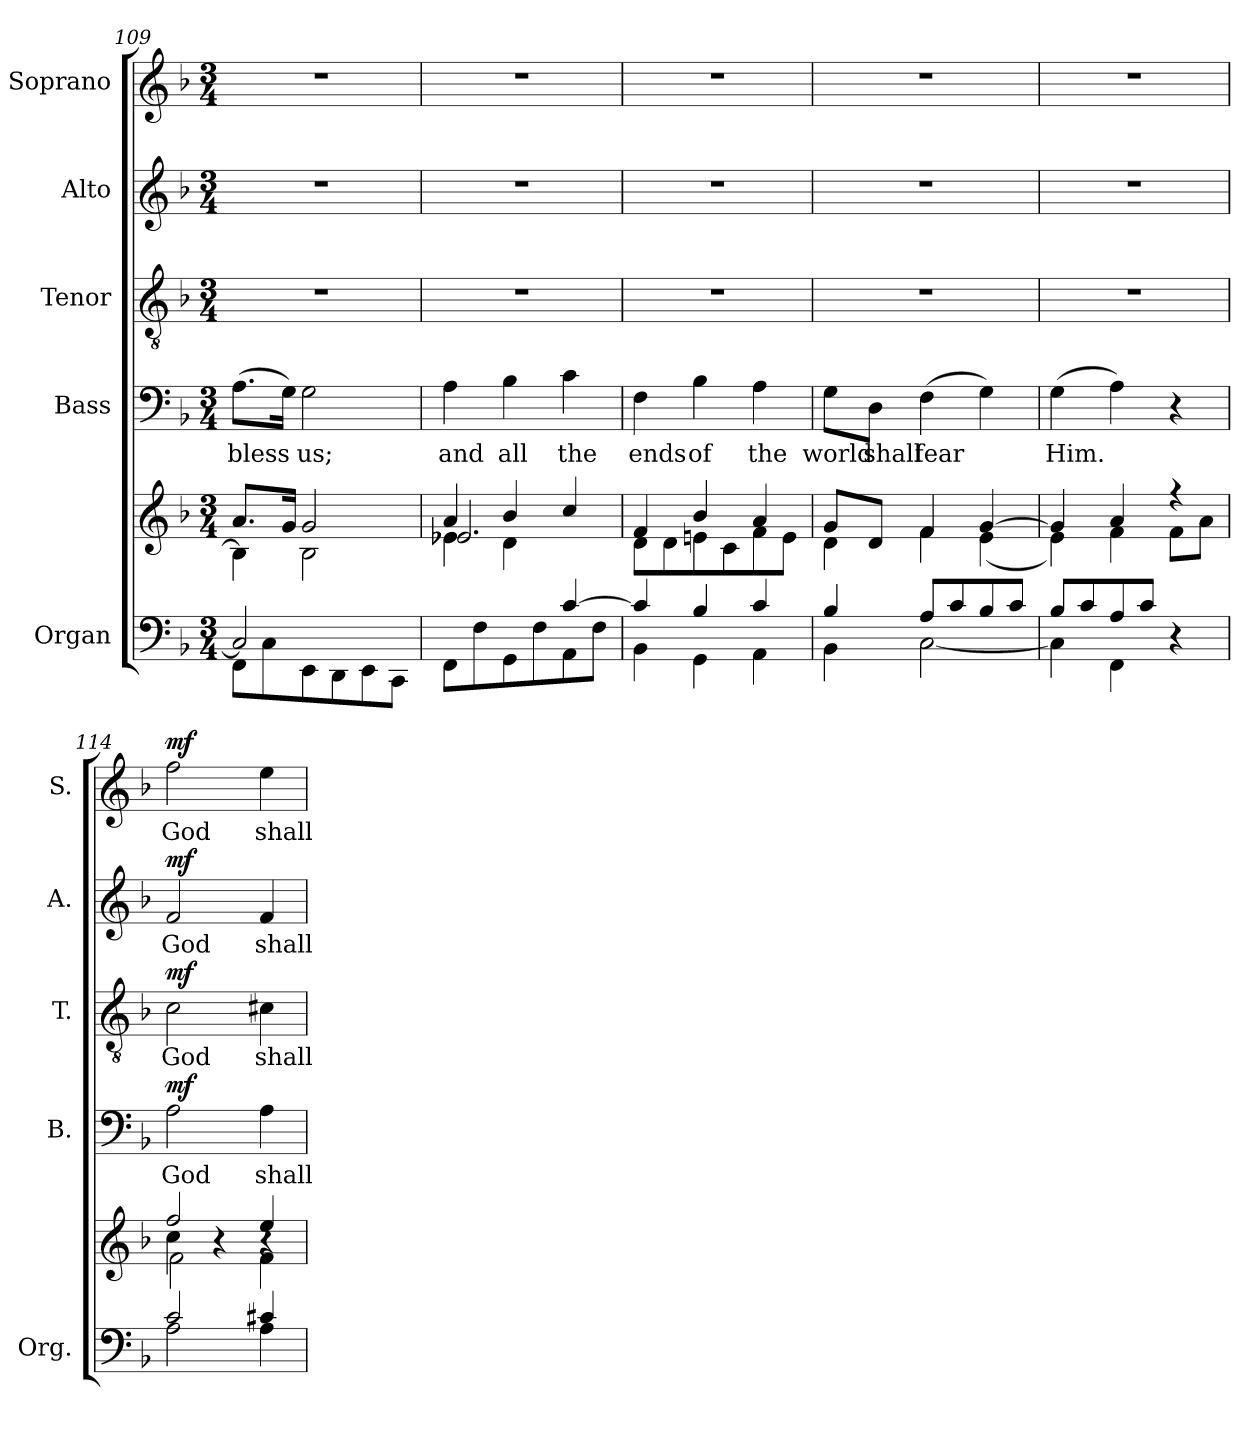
**kern	**kern	**kern	**text	**dynam	**kern	**text	**dynam	**kern	**text	**dynam	**kern	**text	**dynam
*part5	*part5	*part4	*part4	*part4	*part3	*part3	*part3	*part2	*part2	*part2	*part1	*part1	*part1
*staff6	*staff5	*staff4	*staff4	*staff4	*staff3	*staff3	*staff3	*staff2	*staff2	*staff2	*staff1	*staff1	*staff1
*I"Organ	*	*I"Bass	*	*	*I"Tenor	*	*	*I"Alto	*	*	*I"Soprano	*	*
*I'Org.	*	*I'B.	*	*	*I'T.	*	*	*I'A.	*	*	*I'S.	*	*
*clefF4	*clefG2	*clefF4	*	*	*clefGv2	*	*	*clefG2	*	*	*clefG2	*	*
*	*	*	*	*	*ITrd7c12	*	*	*	*	*	*	*	*
*k[b-]	*k[b-]	*k[b-]	*	*	*k[b-]	*	*	*k[b-]	*	*	*k[b-]	*	*
*F:	*F:	*F:	*	*	*F:	*	*	*F:	*	*	*F:	*	*
*M3/4	*M3/4	*M3/4	*	*	*M3/4	*	*	*M3/4	*	*	*M3/4	*	*
=109	=109	=109	=109	=109	=109	=109	=109	=109	=109	=109	=109	=109	=109
*^	*^	*	*	*	*	*	*	*	*	*	*	*	*
!	!	!	!	!	!LO:LY:b:color=#000000	!	!LO:N:vis=1	!	!	!LO:N:vis=1	!	!	!LO:N:vis=1	!	!
2Ci/]	8FFi\L	8.ai/L	4B-i\]	(8.Ai\L	bless	.	2.r	.	.	2.r	.	.	2.r	.	.
.	8Ci\	.	.	.	.	.	.	.	.	.	.	.	.	.	.
.	.	16gi/Jk	.	16Gi\Jk)	.	.	.	.	.	.	.	.	.	.	.
!	!	!	!	!	!LO:LY:b:color=#000000	!	!	!	!	!	!	!	!	!	!
.	8EEi\	2gi/	2B-i\	2Gi\	us;	.	.	.	.	.	.	.	.	.	.
.	8DDi\	.	.	.	.	.	.	.	.	.	.	.	.	.	.
4ryy	8EEi\	.	.	.	.	.	.	.	.	.	.	.	.	.	.
.	8CCi\J	.	.	.	.	.	.	.	.	.	.	.	.	.	.
=110	=110	=110	=110	=110	=110	=110	=110	=110	=110	=110	=110	=110	=110	=110	=110
*	*	*	*^	*	*	*	*	*	*	*	*	*	*	*	*
!	!	!	!	!	!	!LO:LY:b:color=#000000	!	!LO:N:vis=1	!	!	!LO:N:vis=1	!	!	!LO:N:vis=1	!	!
2ryy	8FFi\L	4ai/	4e-Xi\	2.e-i/	4Ai\	and	.	2.r	.	.	2.r	.	.	2.r	.	.
.	8Fi\	.	.	.	.	.	.	.	.	.	.	.	.	.	.	.
!	!	!	!	!	!	!LO:LY:b:color=#000000	!	!	!	!	!	!	!	!	!	!
.	8GGi\	4b-i/	4di\	.	4B-i\	all	.	.	.	.	.	.	.	.	.	.
.	8Fi\	.	.	.	.	.	.	.	.	.	.	.	.	.	.	.
!	!	!	!	!	!	!LO:LY:b:color=#000000	!	!	!	!	!	!	!	!	!	!
[>4ci/	8AAi\	4cci/	4ryy	.	4ci\	the	.	.	.	.	.	.	.	.	.	.
.	8Fi\J	.	.	.	.	.	.	.	.	.	.	.	.	.	.	.
*	*	*	*v	*v	*	*	*	*	*	*	*	*	*	*	*	*
!!LO:PB:g=z
=111	=111	=111	=111	=111	=111	=111	=111	=111	=111	=111	=111	=111	=111	=111	=111
!	!	!	!	!	!LO:LY:b:color=#000000	!	!LO:N:vis=1	!	!	!LO:N:vis=1	!	!	!LO:N:vis=1	!	!
4ci/]	4BB-i\	4fi/	8di\L	4Fi\	ends	.	2.r	.	.	2.r	.	.	2.r	.	.
.	.	.	8di\	.	.	.	.	.	.	.	.	.	.	.	.
!	!	!	!	!	!LO:LY:b:color=#000000	!	!	!	!	!	!	!	!	!	!
4B-i/	4GGi\	4b-i/	8eni\	4B-i\	of	.	.	.	.	.	.	.	.	.	.
.	.	.	8ci\	.	.	.	.	.	.	.	.	.	.	.	.
!	!	!	!	!	!LO:LY:b:color=#000000	!	!	!	!	!	!	!	!	!	!
4ci/	4AAi\	4ai/	8fi\	4Ai\	the	.	.	.	.	.	.	.	.	.	.
.	.	.	8ei\J	.	.	.	.	.	.	.	.	.	.	.	.
=112	=112	=112	=112	=112	=112	=112	=112	=112	=112	=112	=112	=112	=112	=112	=112
!	!	!	!	!	!LO:LY:b:color=#000000	!	!LO:N:vis=1	!	!	!LO:N:vis=1	!	!	!LO:N:vis=1	!	!
4B-i/	4BB-i\	8gi/L	4di\	8Gi\L	world	.	2.r	.	.	2.r	.	.	2.r	.	.
!	!	!	!	!	!LO:LY:b:color=#000000	!	!	!	!	!	!	!	!	!	!
.	.	8di/J	.	8Di\J	shall	.	.	.	.	.	.	.	.	.	.
!	!	!	!	!	!LO:LY:b:color=#000000	!	!	!	!	!	!	!	!	!	!
8Ai/L	[<2Ci\	4fi/	4fi\	(4Fi\	fear	.	.	.	.	.	.	.	.	.	.
8ci/	.	.	.	.	.	.	.	.	.	.	.	.	.	.	.
8B-i/	.	[>4gi/	(4ei\	4Gi\)	.	.	.	.	.	.	.	.	.	.	.
8ci/J	.	.	.	.	.	.	.	.	.	.	.	.	.	.	.
=113	=113	=113	=113	=113	=113	=113	=113	=113	=113	=113	=113	=113	=113	=113	=113
!	!	!	!	!	!LO:LY:b:color=#000000	!	!LO:N:vis=1	!	!	!LO:N:vis=1	!	!	!LO:N:vis=1	!	!
8B-i/L	4Ci\]	4gi/]	4ei\)	(4Gi\	Him.	.	2.r	.	.	2.r	.	.	2.r	.	.
8ci/	.	.	.	.	.	.	.	.	.	.	.	.	.	.	.
8Ai/	4FFi\	4ai/	4fi\	4Ai\)	.	.	.	.	.	.	.	.	.	.	.
8ci/J	.	.	.	.	.	.	.	.	.	.	.	.	.	.	.
4r	4ryy	4r	8fi\L	4r	.	.	.	.	.	.	.	.	.	.	.
.	.	.	8ai\J	.	.	.	.	.	.	.	.	.	.	.	.
=114	=114	=114	=114	=114	=114	=114	=114	=114	=114	=114	=114	=114	=114	=114	=114
*	*	*	*^	*	*	*	*	*	*	*	*	*	*	*	*
!	!	!	!	!	!	!LO:LY:b:color=#000000	!	!	!	!	!	!	!	!	!	!
!	!	!	!	!	!	!	!	!	!LO:LY:b:color=#000000	!	!	!	!	!	!	!
!	!	!	!	!	!	!	!	!	!	!	!	!LO:LY:b:color=#000000	!	!	!	!
!	!	!	!	!	!	!	!	!	!	!	!	!	!	!	!LO:LY:b:color=#000000	!
2ci/	2Ai\	2ffi/	4cci\	2fi\	2Ai\	God	mf	2Ci\	God	mf	2fi/	God	mf	2ffi\	God	mf
.	.	.	4r	.	.	.	.	.	.	.	.	.	.	.	.	.
!	!	!	!	!	!	!LO:LY:b:color=#000000	!	!	!	!	!	!	!	!	!	!
!	!	!	!	!	!	!	!	!	!LO:LY:b:color=#000000	!	!	!	!	!	!	!
!	!	!	!	!	!	!	!	!	!	!	!	!LO:LY:b:color=#000000	!	!	!	!
!	!	!	!	!	!	!	!	!	!	!	!	!	!	!	!LO:LY:b:color=#000000	!
4c#Xi/	4Ai\	4eei/	4r	4fi\	4Ai\	shall	.	4C#Xi\	shall	.	4fi/	shall	.	4eei\	shall	.
*v	*v	*	*	*	*	*	*	*	*	*	*	*	*	*	*	*
*	*v	*v	*v	*	*	*	*	*	*	*	*	*	*	*	*
=	=	=	=	=	=	=	=	=	=	=	=	=	=
*-	*-	*-	*-	*-	*-	*-	*-	*-	*-	*-	*-	*-	*-
